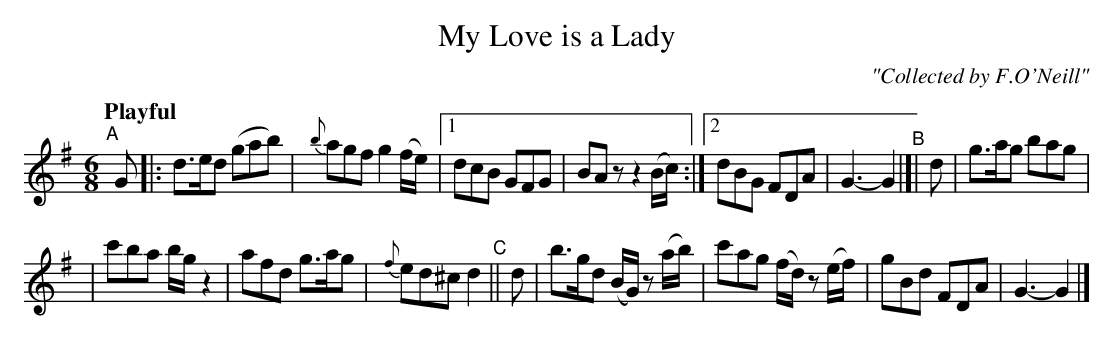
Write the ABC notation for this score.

X:1
T: My Love is a Lady
O: "Collected by F.O'Neill"
Q: "Playful"
M: 6/8
L: 1/8
K: G
"^A"[|] G |: d>ed (gab) | {b}agf g2(f/e/) |[1 dcB GFG | BAz z2(B/c/) :|[2 dBG FDA | G3- G2 \
"^B"|[| d | g>ag bag |
                     | c'ba b/g/z2 | afd g>ag | {f}ed^c d2 \
"^C"|| d | b>gd (B/G/) z (a/b/) | c'ag (f/d/) z (e/f/) | gBd FDA | G3- G2 |]
